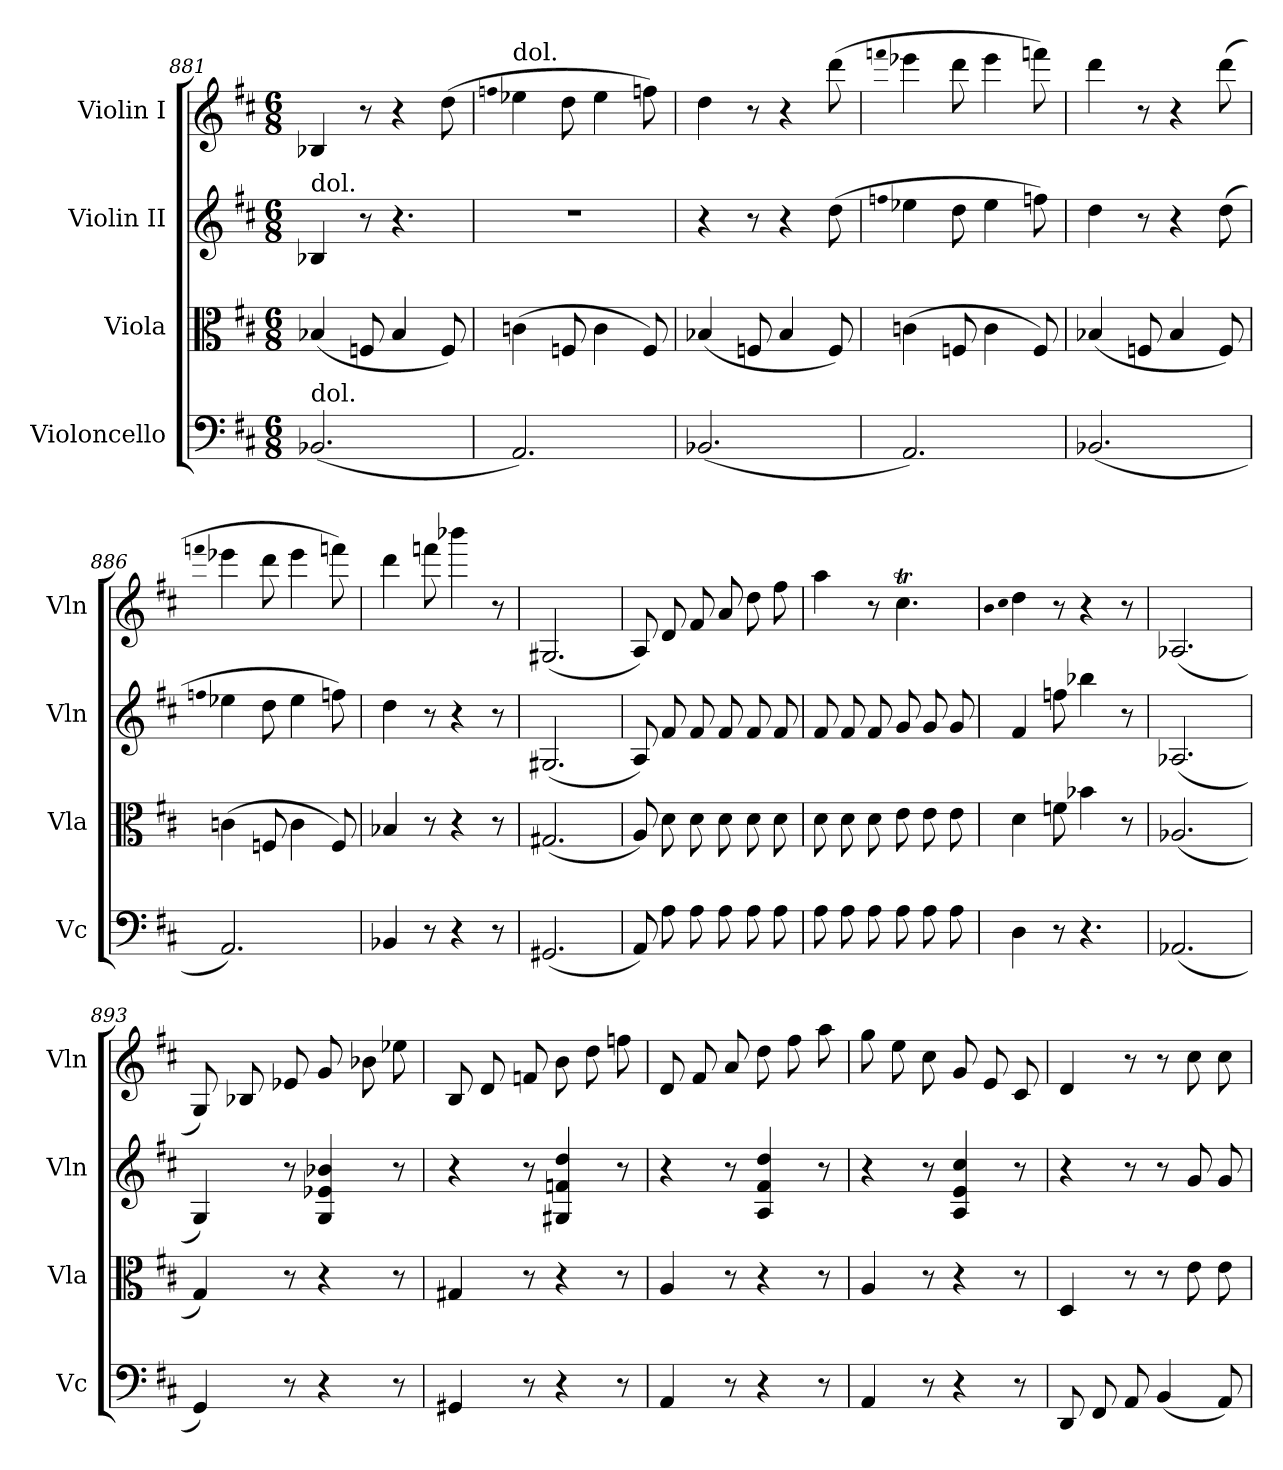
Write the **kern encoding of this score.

**kern	**kern	**kern	**kern
*part4	*part3	*part2	*part1
*staff4	*staff3	*staff2	*staff1
*I"Violoncello	*I"Viola	*I"Violin II	*I"Violin I
*I'Vc	*I'Vla	*I'Vln	*I'Vln
*clefF4	*clefC3	*clefG2	*clefG2
*k[f#c#]	*k[f#c#]	*k[f#c#]	*k[f#c#]
*D:	*D:	*D:	*D:
*M6/8	*M6/8	*M6/8	*M6/8
=881	=881	=881	=881
!	!	!LO:TX:a:t=dol.	!
!LO:TX:a:t=dol.	!	!	!
(2.BB-X	(4B-X	4B-X	4B-X
.	8Fn	8r	8r
.	4B-	4.r	4r
.	8F)	.	(8dd
=882	=882	=882	=882
.	.	.	qqffn
!	!	!	!LO:TX:a:t=dol.
2.AA)	(4cn	2.r	4ee-X
.	8Fn	.	8dd
.	4c	.	4ee-
.	8F)	.	8ffn)
=883	=883	=883	=883
(2.BB-X	(4B-X	4r	4dd
.	8Fn	8r	8r
.	4B-	4r	4r
.	8F)	(8dd	(8ddd
=884	=884	=884	=884
.	.	qqffn	qqfffn
2.AA)	(4cn	4ee-X	4eee-X
.	8Fn	8dd	8ddd
.	4c	4ee-	4eee-
.	8F)	8ffn)	8fffn)
=885	=885	=885	=885
(2.BB-X	(4B-X	4dd	4ddd
.	8Fn	8r	8r
.	4B-	4r	4r
.	8F)	(8dd	(8ddd
=886	=886	=886	=886
.	.	qqffn	qqfffn
2.AA)	(4cn	4ee-X	4eee-X
.	8Fn	8dd	8ddd
.	4c	4ee-	4eee-
.	8F)	8ffn)	8fffn)
=887	=887	=887	=887
4BB-X	4B-X	4dd	4ddd
8r	8r	8r	8fffn
4r	4r	4r	4bbb-X
8r	8r	8r	8r
=888	=888	=888	=888
(2.GG#X	(2.G#X	(2.G#X	(2.G#X
=889	=889	=889	=889
8AA)	8A)	8A)	8A)
8A	8d	8f#	8d
8A	8d	8f#	8f#
8A	8d	8f#	8a
8A	8d	8f#	8dd
8A	8d	8f#	8ff#
=890	=890	=890	=890
8A	8d	8f#	4aa
8A	8d	8f#	.
8A	8d	8f#	8r
8A	8e	8g	4.cc#t
8A	8e	8g	.
8A	8e	8g	.
=891	=891	=891	=891
.	.	.	qqb
.	.	.	qqcc#
4D	4d	4f#	4dd
8r	8fn	8ffn	8r
4.r	4b-X	4bb-X	4r
.	8r	8r	8r
=892	=892	=892	=892
(2.AA-X	(2.A-X	(2.A-X	(2.A-X
=893	=893	=893	=893
4GG)	4G)	4G)	8G)
.	.	.	8B-X
8r	8r	8r	8e-X
4r	4r	4G 4e-X 4b-X	8g
.	.	.	8b-X
8r	8r	8r	8ee-X
=894	=894	=894	=894
4GG#X	4G#X	4r	8B
.	.	.	8d
8r	8r	8r	8fn
4r	4r	4G#X 4fn 4dd	8b
.	.	.	8dd
8r	8r	8r	8ffn
=895	=895	=895	=895
4AA	4A	4r	8d
.	.	.	8f#
8r	8r	8r	8a
4r	4r	4A 4f# 4dd	8dd
.	.	.	8ff#
8r	8r	8r	8aa
=896	=896	=896	=896
4AA	4A	4r	8gg
.	.	.	8ee
8r	8r	8r	8cc#
4r	4r	4A 4e 4cc#	8g
.	.	.	8e
8r	8r	8r	8c#
=897	=897	=897	=897
8DD	4D	4r	4d
8FF#	.	.	.
8AA	8r	8r	8r
(4BB	8r	8r	8r
.	8e	8g	8cc#
8AA)	8e	8g	8cc#
=	=	=	=
*-	*-	*-	*-
